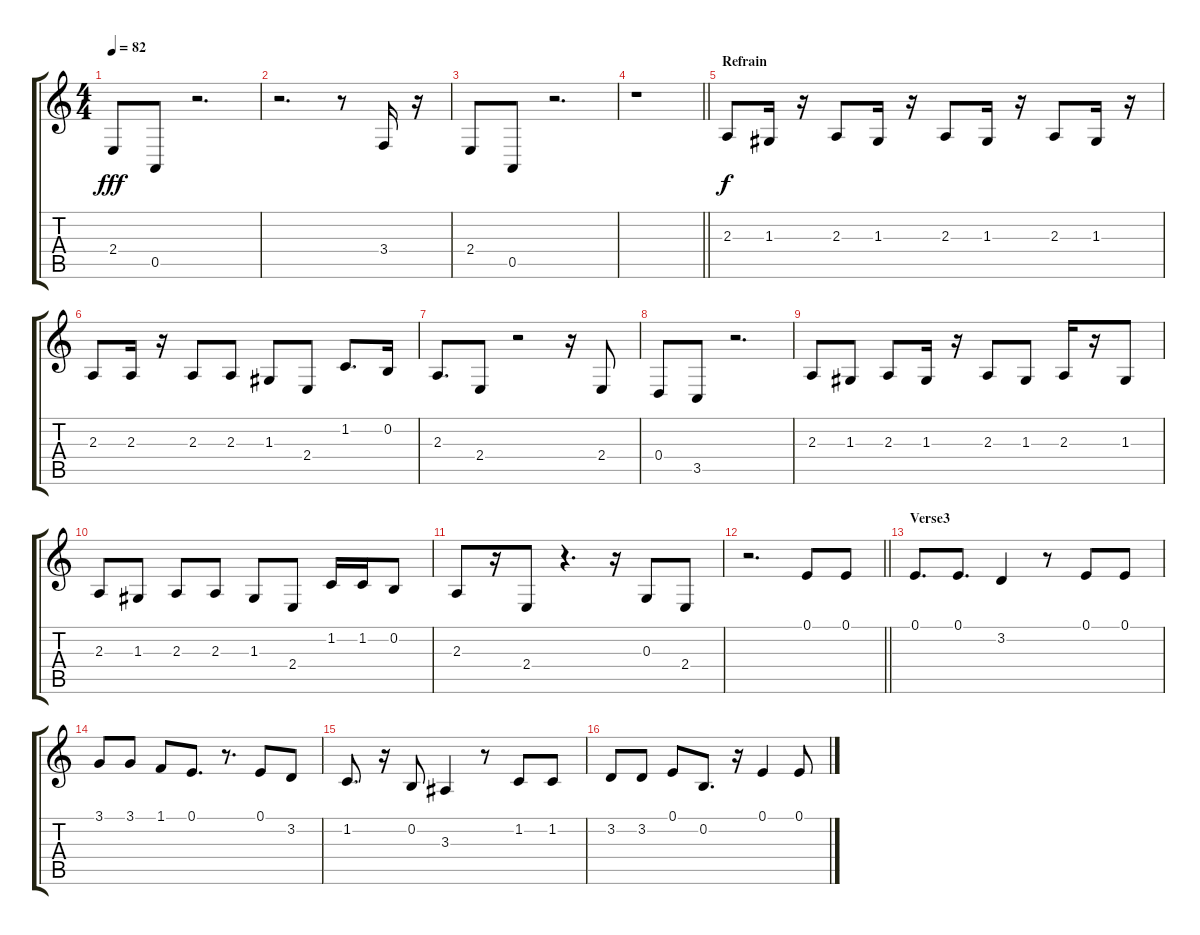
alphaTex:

\track "" {instrument altosax}
\staff {score tabs}
\tuning (E4 B3 G3 D3 A2 E2) {hide}
\ts (4 4)
\tempo 82
\clef g2
\ks c
2.4.8{dy fff} 0.5.8 r.2{d} |
r.2{d} r.8 3.4.16 r.16 |
2.4.8 0.5.8 r.2{d} |
\barLineRight lightlight
r.1 |
\section ("" "Refrain")
2.3.8{dy f} 1.3.16 r.16 2.3.8 1.3.16 r.16 2.3.8 1.3.16 r.16 2.3.8 1.3.16 r.16 |
2.3.8 2.3.16 r.16 2.3.8 2.3.8 1.3.8 2.4.8 1.2.8{d} 0.2.16 |
2.3.8{d} 2.4.8 r.2 r.16 2.4.8 |
0.4.8 3.5.8 r.2{d} |
2.3.8 1.3.8 2.3.8 1.3.16 r.16 2.3.8 1.3.8 2.3.16 r.16 1.3.8 |
2.3.8 1.3.8 2.3.8 2.3.8 1.3.8 2.4.8 1.2.16 1.2.16 0.2.8 |
2.3.8 r.16 2.4.8 r.4{d} r.16 0.3.8 2.4.8 |
\barLineRight lightlight
r.2{d} 0.1.8 0.1.8 |
\section ("" "Verse3")
0.1.8{d} 0.1.8{d} 3.2.4 r.8 0.1.8 0.1.8 |
3.1.8 3.1.8 1.1.8 0.1.8{d} r.8{d} 0.1.8 3.2.8 |
1.2.8{d} r.16 0.2.8 3.3.4 r.8 1.2.8 1.2.8 |
3.2.8 3.2.8 0.1.8 0.2.8{d} r.16 0.1.4 0.1.8
